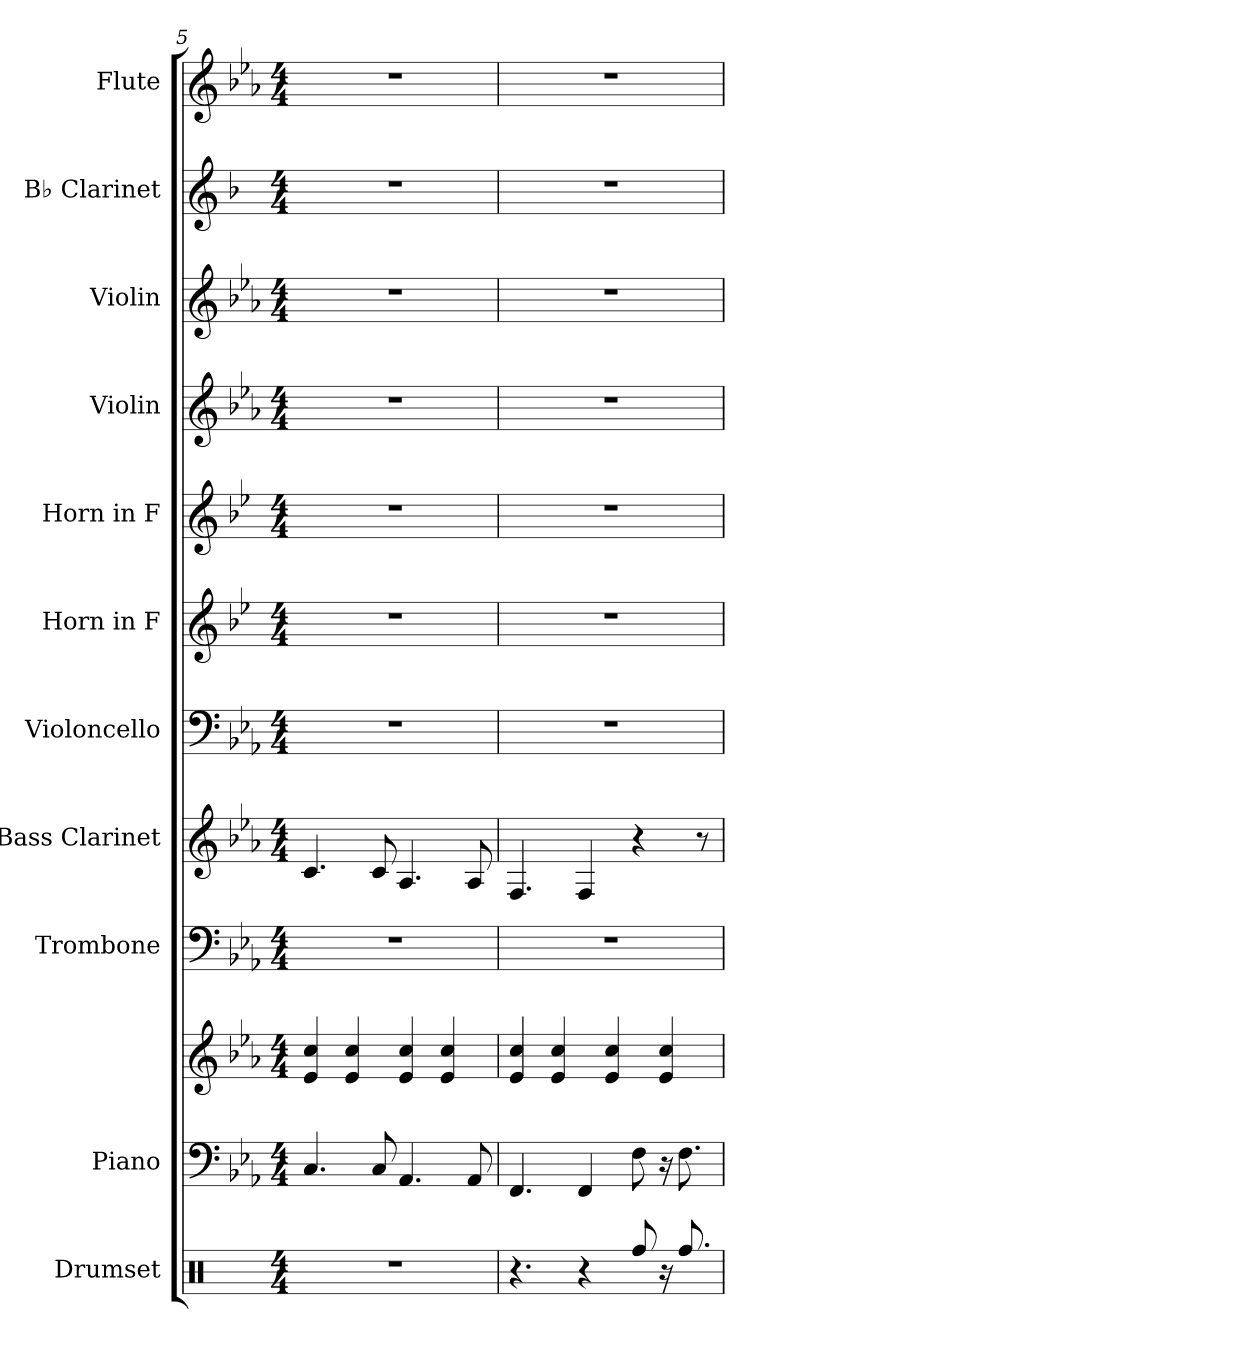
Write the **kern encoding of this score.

**kern	**kern	**kern	**kern	**kern	**kern	**kern	**kern	**kern	**kern	**kern	**kern
*part11	*part10	*part10	*part9	*part8	*part7	*part6	*part5	*part4	*part3	*part2	*part1
*staff12	*staff11	*staff10	*staff9	*staff8	*staff7	*staff6	*staff5	*staff4	*staff3	*staff2	*staff1
*I"Drumset	*I"Piano	*	*I"Trombone	*I"Bass Clarinet	*I"Violoncello	*I"Horn in F	*I"Horn in F	*I"Violin	*I"Violin	*I"B♭ Clarinet	*I"Flute
*I'Drs.	*I'Pno.	*	*I'Tbn.	*I'B. Cl.	*I'Vc.	*	*	*I'Vln.	*I'Vln.	*I'B♭ Cl.	*I'Fl.
*clefX	*clefF4	*clefG2	*clefF4	*clefG2	*clefF4	*clefG2	*clefG2	*clefG2	*clefG2	*clefG2	*clefG2
*	*	*	*	*ITrd8c14	*	*ITrd4c7	*ITrd4c7	*	*	*ITrd1c2	*
*k[]	*k[b-e-a-]	*k[b-e-a-]	*k[b-e-a-]	*k[b-e-a-]	*k[b-e-a-]	*k[b-e-a-]	*k[b-e-a-]	*k[b-e-a-]	*k[b-e-a-]	*k[b-e-a-]	*k[b-e-a-]
*M4/4	*M4/4	*M4/4	*M4/4	*M4/4	*M4/4	*M4/4	*M4/4	*M4/4	*M4/4	*M4/4	*M4/4
=5	=5	=5	=5	=5	=5	=5	=5	=5	=5	=5	=5
1r	4.C/	4e-/ 4cc/	1r	4.C/	1r	1r	1r	1r	1r	1r	1r
.	.	4e-/ 4cc/	.	.	.	.	.	.	.	.	.
.	8C/	.	.	8C/	.	.	.	.	.	.	.
.	4.AA-/	4e-/ 4cc/	.	4.AA-/	.	.	.	.	.	.	.
.	.	4e-/ 4cc/	.	.	.	.	.	.	.	.	.
.	8AA-/	.	.	8AA-/	.	.	.	.	.	.	.
!!LO:PB:g=z
=6	=6	=6	=6	=6	=6	=6	=6	=6	=6	=6	=6
4.r	4.FF/	4e-/ 4cc/	1r	4.FF/	1r	1r	1r	1r	1r	1r	1r
.	.	4e-/ 4cc/	.	.	.	.	.	.	.	.	.
4r	4FF/	.	.	4FF/	.	.	.	.	.	.	.
.	.	4e-/ 4cc/	.	.	.	.	.	.	.	.	.
8Rff/	8F\	.	.	4r	.	.	.	.	.	.	.
16r	16r	4e-/ 4cc/	.	.	.	.	.	.	.	.	.
8.Rff/	8.F\	.	.	.	.	.	.	.	.	.	.
.	.	.	.	8r	.	.	.	.	.	.	.
=	=	=	=	=	=	=	=	=	=	=	=
*-	*-	*-	*-	*-	*-	*-	*-	*-	*-	*-	*-
